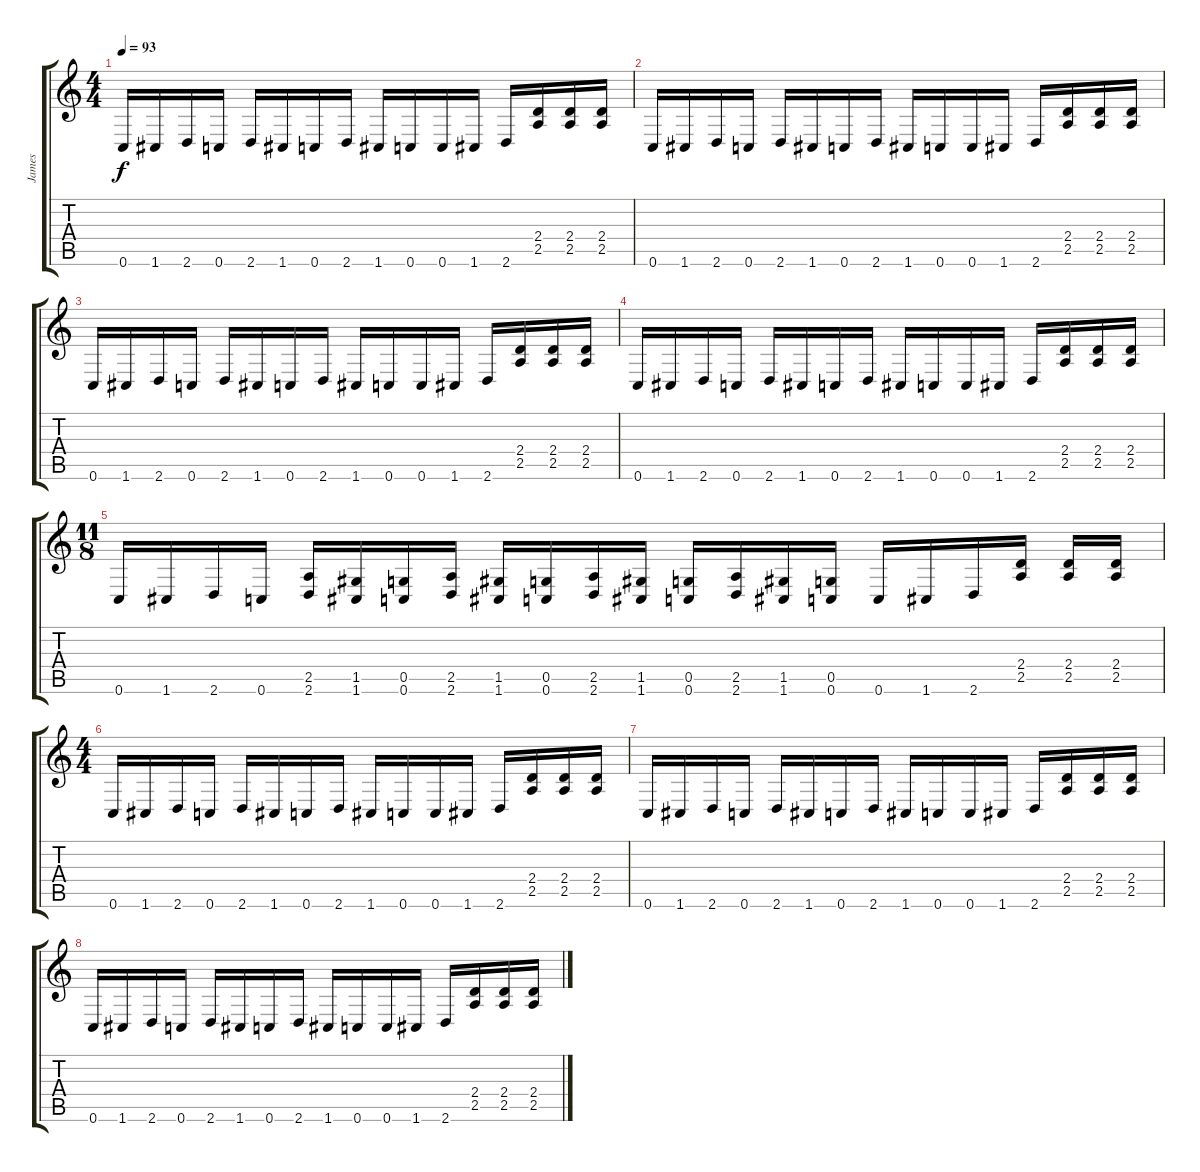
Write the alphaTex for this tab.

\track ("James" "James") {instrument overdrivenguitar}
\staff {score tabs}
\tuning (D4 A3 F3 C3 G2 C2) {hide}
\ts (4 4)
\tempo 93
\clef g2
\ks c
0.6.16{dy f} 1.6.16 2.6.16 0.6.16 2.6.16 1.6.16 0.6.16 2.6.16 1.6.16 0.6.16 0.6.16 1.6.16 2.6.16 (2.4 2.5).16 (2.4 2.5).16 (2.4 2.5).16 |
0.6.16{instrument distortionguitar} 1.6.16 2.6.16 0.6.16 2.6.16 1.6.16 0.6.16 2.6.16 1.6.16 0.6.16 0.6.16 1.6.16 2.6.16 (2.4 2.5).16 (2.4 2.5).16 (2.4 2.5).16 |
0.6.16 1.6.16 2.6.16 0.6.16 2.6.16 1.6.16 0.6.16 2.6.16 1.6.16 0.6.16 0.6.16 1.6.16 2.6.16 (2.4 2.5).16 (2.4 2.5).16 (2.4 2.5).16 |
0.6.16 1.6.16 2.6.16 0.6.16 2.6.16 1.6.16 0.6.16 2.6.16 1.6.16 0.6.16 0.6.16 1.6.16 2.6.16 (2.4 2.5).16 (2.4 2.5).16 (2.4 2.5).16 |
\ts (11 8)
0.6.16 1.6.16 2.6.16 0.6.16 (2.5 2.6).16 (1.5 1.6).16 (0.5 0.6).16 (2.5 2.6).16 (1.5 1.6).16 (0.5 0.6).16 (2.5 2.6).16 (1.5 1.6).16 (0.5 0.6).16 (2.5 2.6).16 (1.5 1.6).16 (0.5 0.6).16 0.6.16 1.6.16 2.6.16 (2.4 2.5).16 (2.4 2.5).16 (2.4 2.5).16 |
\ts (4 4)
0.6.16 1.6.16 2.6.16 0.6.16 2.6.16 1.6.16 0.6.16 2.6.16 1.6.16 0.6.16 0.6.16 1.6.16 2.6.16 (2.4 2.5).16 (2.4 2.5).16 (2.4 2.5).16 |
0.6.16 1.6.16 2.6.16 0.6.16 2.6.16 1.6.16 0.6.16 2.6.16 1.6.16 0.6.16 0.6.16 1.6.16 2.6.16 (2.4 2.5).16 (2.4 2.5).16 (2.4 2.5).16 |
0.6.16 1.6.16 2.6.16 0.6.16 2.6.16 1.6.16 0.6.16 2.6.16 1.6.16 0.6.16 0.6.16 1.6.16 2.6.16 (2.4 2.5).16 (2.4 2.5).16 (2.4 2.5).16
